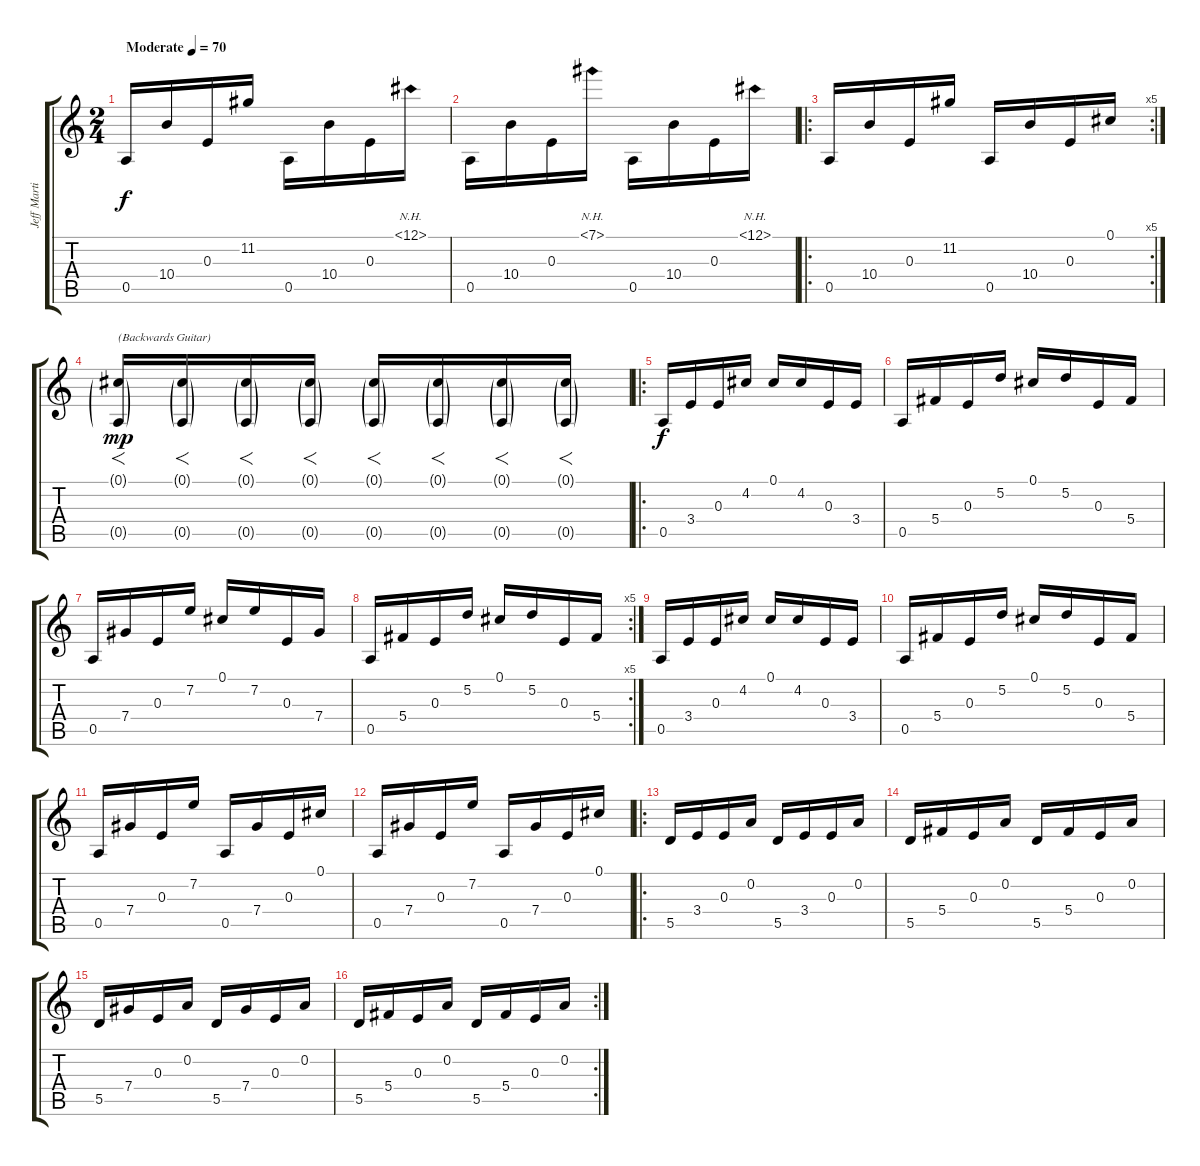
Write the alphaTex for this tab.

\track ("Jeff Martin ( Acoustic guitar)" "Jeff Marti") {instrument acousticguitarnylon}
\staff {score tabs}
\tuning (Db4 A3 E3 Db3 A2 E2) {hide}
\ts (2 4)
\tempo (70 "Moderate")
\clef g2
\ks c
0.5.16{dy f instrument acousticguitarnylon} 10.4.16 0.3.16 11.2.16 0.5.16 10.4.16 0.3.16 12.1{nh}.16 |
0.5.16 10.4.16 0.3.16 7.1{nh}.16 0.5.16 10.4.16 0.3.16 12.1{nh}.16 |
\ro
\rc 5
0.5.16 10.4.16 0.3.16 11.2.16 0.5.16 10.4.16 0.3.16 0.1.16 |
(0.1{g} 0.5{g}).16{f txt "(Backwards Guitar)" dy mp} (0.1{g} 0.5{g}).16{f} (0.1{g} 0.5{g}).16{f} (0.1{g} 0.5{g}).16{f} (0.1{g} 0.5{g}).16{f} (0.1{g} 0.5{g}).16{f} (0.1{g} 0.5{g}).16{f} (0.1{g} 0.5{g}).16{f} |
\ro
0.5.16{dy f} 3.4.16 0.3.16 4.2.16 0.1.16 4.2.16 0.3.16 3.4.16 |
0.5.16 5.4.16 0.3.16 5.2.16 0.1.16 5.2.16 0.3.16 5.4.16 |
0.5.16 7.4.16 0.3.16 7.2.16 0.1.16 7.2.16 0.3.16 7.4.16 |
\rc 5
0.5.16 5.4.16 0.3.16 5.2.16 0.1.16 5.2.16 0.3.16 5.4.16 |
0.5.16 3.4.16 0.3.16 4.2.16 0.1.16 4.2.16 0.3.16 3.4.16 |
0.5.16 5.4.16 0.3.16 5.2.16 0.1.16 5.2.16 0.3.16 5.4.16 |
0.5.16 7.4.16 0.3.16 7.2.16 0.5.16 7.4.16 0.3.16 0.1.16 |
0.5.16 7.4.16 0.3.16 7.2.16 0.5.16 7.4.16 0.3.16 0.1.16 |
\ro
5.5.16 3.4.16 0.3.16 0.2.16 5.5.16 3.4.16 0.3.16 0.2.16 |
5.5.16 5.4.16 0.3.16 0.2.16 5.5.16 5.4.16 0.3.16 0.2.16 |
5.5.16 7.4.16 0.3.16 0.2.16 5.5.16 7.4.16 0.3.16 0.2.16 |
\rc 2
5.5.16 5.4.16 0.3.16 0.2.16 5.5.16 5.4.16 0.3.16 0.2.16
